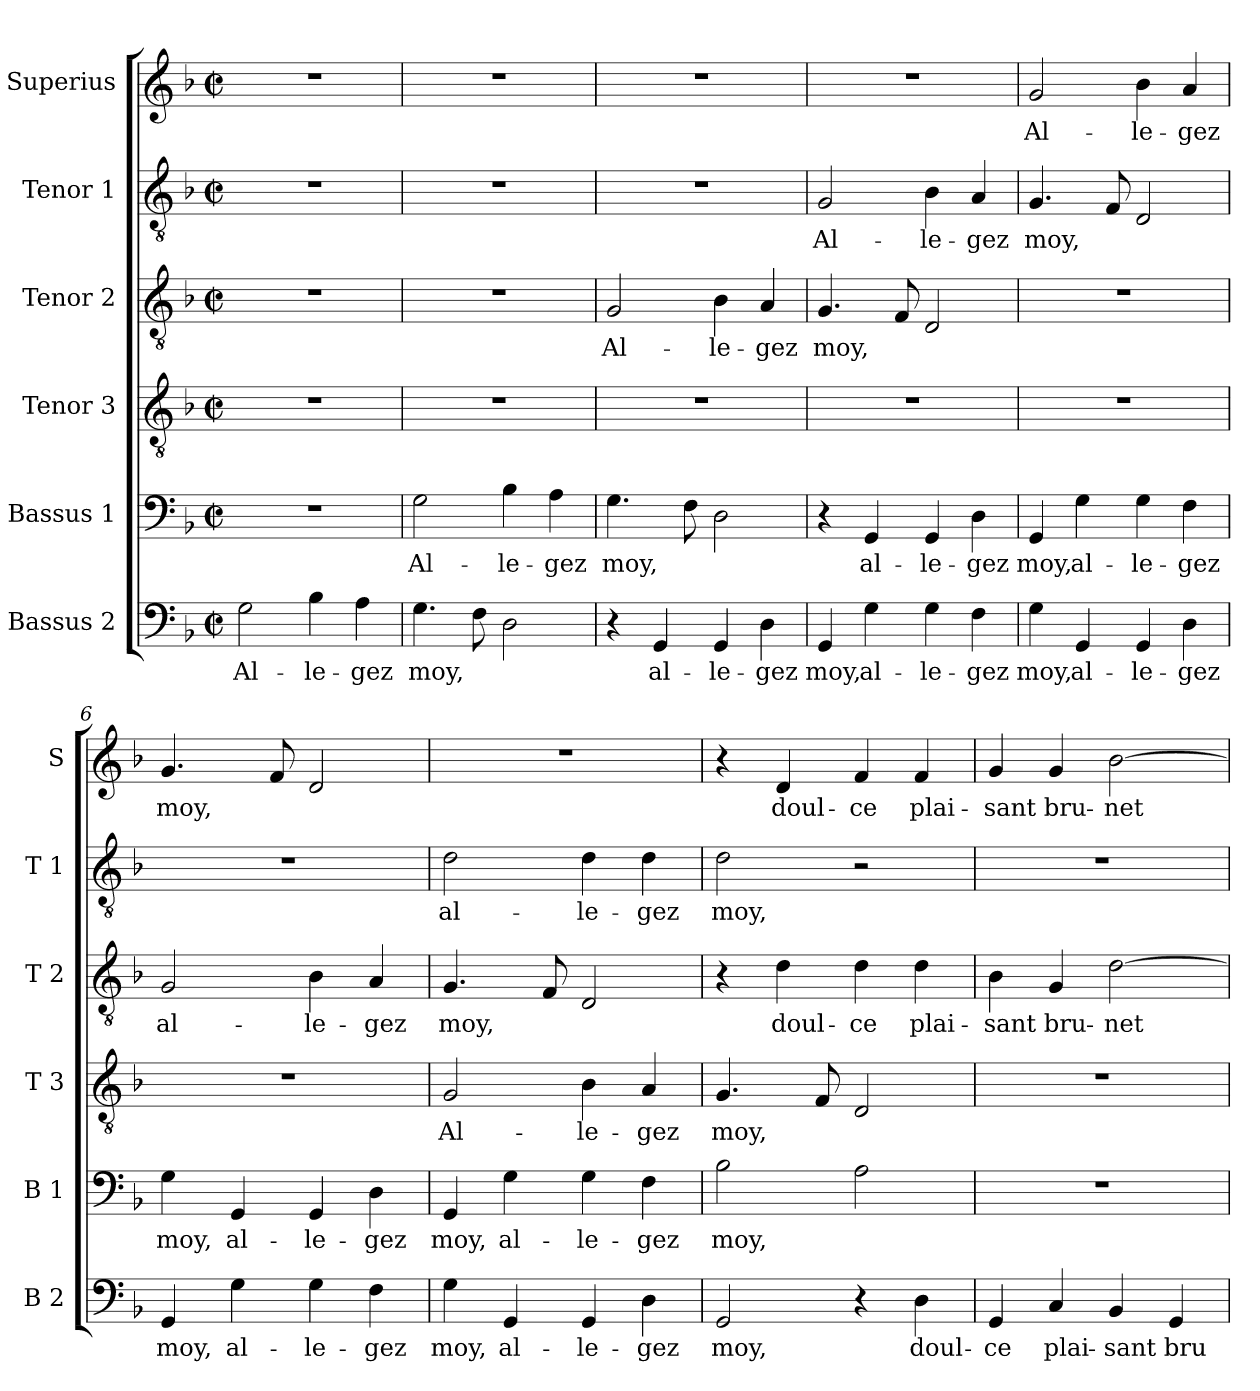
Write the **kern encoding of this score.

**kern	**text	**kern	**text	**kern	**text	**kern	**text	**kern	**text	**kern	**text
*part6	*part6	*part5	*part5	*part4	*part4	*part3	*part3	*part2	*part2	*part1	*part1
*staff6	*staff6	*staff5	*staff5	*staff4	*staff4	*staff3	*staff3	*staff2	*staff2	*staff1	*staff1
*I"Bassus 2	*	*I"Bassus 1	*	*I"Tenor 3	*	*I"Tenor 2	*	*I"Tenor 1	*	*I"Superius	*
*I'B 2	*	*I'B 1	*	*I'T 3	*	*I'T 2	*	*I'T 1	*	*I'S	*
*clefF4	*	*clefF4	*	*clefGv2	*	*clefGv2	*	*clefGv2	*	*clefG2	*
*k[b-]	*	*k[b-]	*	*k[b-]	*	*k[b-]	*	*k[b-]	*	*k[b-]	*
*F:	*	*F:	*	*F:	*	*F:	*	*F:	*	*F:	*
*M2/2	*	*M2/2	*	*M2/2	*	*M2/2	*	*M2/2	*	*M2/2	*
*met(c|)	*	*met(c|)	*	*met(c|)	*	*met(c|)	*	*met(c|)	*	*met(c|)	*
=1	=1	=1	=1	=1	=1	=1	=1	=1	=1	=1	=1
2G\	Al-	1r	.	1r	.	1r	.	1r	.	1r	.
4B-\	-le-	.	.	.	.	.	.	.	.	.	.
4A\	-gez	.	.	.	.	.	.	.	.	.	.
=2	=2	=2	=2	=2	=2	=2	=2	=2	=2	=2	=2
4.G\	moy,	2G\	Al-	1r	.	1r	.	1r	.	1r	.
8F\	.	.	.	.	.	.	.	.	.	.	.
2D\	.	4B-\	-le-	.	.	.	.	.	.	.	.
.	.	4A\	-gez	.	.	.	.	.	.	.	.
=3	=3	=3	=3	=3	=3	=3	=3	=3	=3	=3	=3
4r	.	4.G\	moy,	1r	.	2G/	Al-	1r	.	1r	.
4GG/	al-	.	.	.	.	.	.	.	.	.	.
.	.	8F\	.	.	.	.	.	.	.	.	.
4GG/	-le-	2D\	.	.	.	4B-\	-le-	.	.	.	.
4D\	-gez	.	.	.	.	4A/	-gez	.	.	.	.
=4	=4	=4	=4	=4	=4	=4	=4	=4	=4	=4	=4
4GG/	moy,	4r	.	1r	.	4.G/	moy,	2G/	Al-	1r	.
4G\	al-	4GG/	al-	.	.	.	.	.	.	.	.
.	.	.	.	.	.	8F/	.	.	.	.	.
4G\	-le-	4GG/	-le-	.	.	2D/	.	4B-\	-le-	.	.
4F\	-gez	4D\	-gez	.	.	.	.	4A/	-gez	.	.
=5	=5	=5	=5	=5	=5	=5	=5	=5	=5	=5	=5
4G\	moy,	4GG/	moy,	1r	.	1r	.	4.G/	moy,	2g/	Al-
4GG/	al-	4G\	al-	.	.	.	.	.	.	.	.
.	.	.	.	.	.	.	.	8F/	.	.	.
4GG/	-le-	4G\	-le-	.	.	.	.	2D/	.	4b-\	-le-
4D\	-gez	4F\	-gez	.	.	.	.	.	.	4a/	-gez
!!LO:LB:g=z
=6	=6	=6	=6	=6	=6	=6	=6	=6	=6	=6	=6
4GG/	moy,	4G\	moy,	1r	.	2G/	al-	1r	.	4.g/	moy,
4G\	al-	4GG/	al-	.	.	.	.	.	.	.	.
.	.	.	.	.	.	.	.	.	.	8f/	.
4G\	-le-	4GG/	-le-	.	.	4B-\	-le-	.	.	2d/	.
4F\	-gez	4D\	-gez	.	.	4A/	-gez	.	.	.	.
=7	=7	=7	=7	=7	=7	=7	=7	=7	=7	=7	=7
4G\	moy,	4GG/	moy,	2G/	Al-	4.G/	moy,	2d\	al-	1r	.
4GG/	al-	4G\	al-	.	.	.	.	.	.	.	.
.	.	.	.	.	.	8F/	.	.	.	.	.
4GG/	-le-	4G\	-le-	4B-\	-le-	2D/	.	4d\	-le-	.	.
4D\	-gez	4F\	-gez	4A/	-gez	.	.	4d\	-gez	.	.
=8	=8	=8	=8	=8	=8	=8	=8	=8	=8	=8	=8
2GG/	moy,	2B-\	moy,	4.G/	moy,	4r	.	2d\	moy,	4r	.
.	.	.	.	.	.	4d\	doul-	.	.	4d/	doul-
.	.	.	.	8F/	.	.	.	.	.	.	.
4r	.	2A\	.	2D/	.	4d\	-ce	2r	.	4f/	-ce
4D\	doul-	.	.	.	.	4d\	plai-	.	.	4f/	plai-
=9	=9	=9	=9	=9	=9	=9	=9	=9	=9	=9	=9
4GG/	-ce	1r	.	1r	.	4B-\	-sant	1r	.	4g/	-sant
4C/	plai-	.	.	.	.	4G/	bru-	.	.	4g/	bru-
4BB-/	-sant	.	.	.	.	[2d\	-net-	.	.	[2b-\	-net-
4GG/	bru-	.	.	.	.	.	.	.	.	.	.
=	=	=	=	=	=	=	=	=	=	=	=
*-	*-	*-	*-	*-	*-	*-	*-	*-	*-	*-	*-
